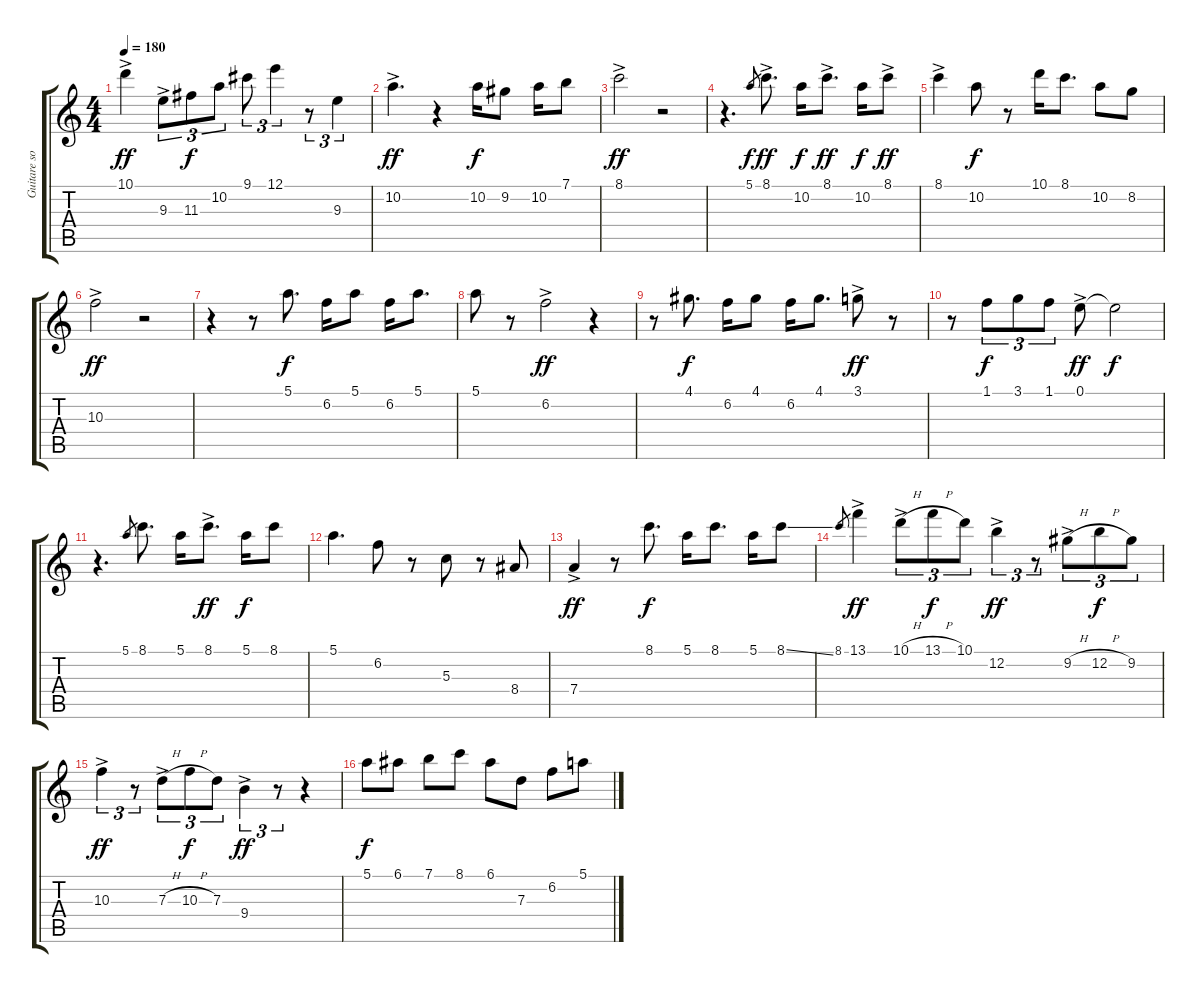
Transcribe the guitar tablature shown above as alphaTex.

\track ("Guitare solo" "Guitare so") {instrument acousticguitarsteel}
\staff {score tabs}
\tuning (E4 B3 G3 D3 A2 E2) {hide}
\ts (4 4)
\tempo 180
\clef g2
\ks c
10.1{ac}.4{dy ff} 9.3{ac}.8{tu (3 2)} 11.3.8{tu (3 2) dy f} 10.2.8{tu (3 2)} 9.1.8{tu (3 2)} 12.1.4{tu (3 2)} r.8{tu (3 2)} 9.3.4{tu (3 2)} |
10.2{ac}.4{d dy ff} r.4 10.2.16{dy f} 9.2.8 10.2.16 7.1.8 |
8.1{ac}.2{dy ff} r.2 |
r.4{d} 5.1.8{gr dy f} 8.1{ac}.8{d dy ff} 10.2.16{dy f} 8.1{ac}.8{d dy ff} 10.2.16{dy f} 8.1{ac}.8{dy ff} |
8.1{ac}.4 10.2.8{dy f} r.8 10.1.16 8.1.8{d} 10.2.8 8.2.8 |
10.3{ac}.2{dy ff} r.2 |
r.4 r.8 5.1.8{d dy f} 6.2.16 5.1.8 6.2.16 5.1.8{d} |
5.1.8 r.8 6.2{ac}.2{dy ff} r.4 |
r.8 4.1.8{d dy f} 6.2.16 4.1.8 6.2.16 4.1.8{d} 3.1{ac}.8{dy ff} r.8 |
r.8 1.1.8{tu (3 2) dy f} 3.1.8{tu (3 2)} 1.1.8{tu (3 2)} 0.1{ac}.8{dy ff} 0.1{t}.2{dy f} |
r.4{d} 5.1.8{gr} 8.1.8{d} 5.1.16 8.1{ac}.8{d dy ff} 5.1.16{dy f} 8.1.8 |
5.1.4{d} 6.2.8 r.8 5.3.8 r.8 8.4.8 |
7.4{ac}.4{dy ff} r.8 8.1.8{d dy f} 5.1.16 8.1.8{d} 5.1.16 8.1{ss}.8 |
8.1.8{gr} 13.1{ac}.4{dy ff} 10.1{h ac}.8{tu (3 2)} 13.1{h}.8{tu (3 2) dy f} 10.1.8{tu (3 2)} 12.2{ac}.4{tu (3 2) dy ff} r.8{tu (3 2)} 9.2{h ac}.8{tu (3 2)} 12.2{h}.8{tu (3 2) dy f} 9.2.8{tu (3 2)} |
10.3{ac}.4{tu (3 2) dy ff} r.8{tu (3 2)} 7.3{h ac}.8{tu (3 2)} 10.3{h}.8{tu (3 2) dy f} 7.3.8{tu (3 2)} 9.4{ac}.4{tu (3 2) dy ff} r.8{tu (3 2)} r.4 |
5.1.8{dy f} 6.1.8 7.1.8 8.1.8 6.1.8 7.3.8 6.2.8 5.1.8
